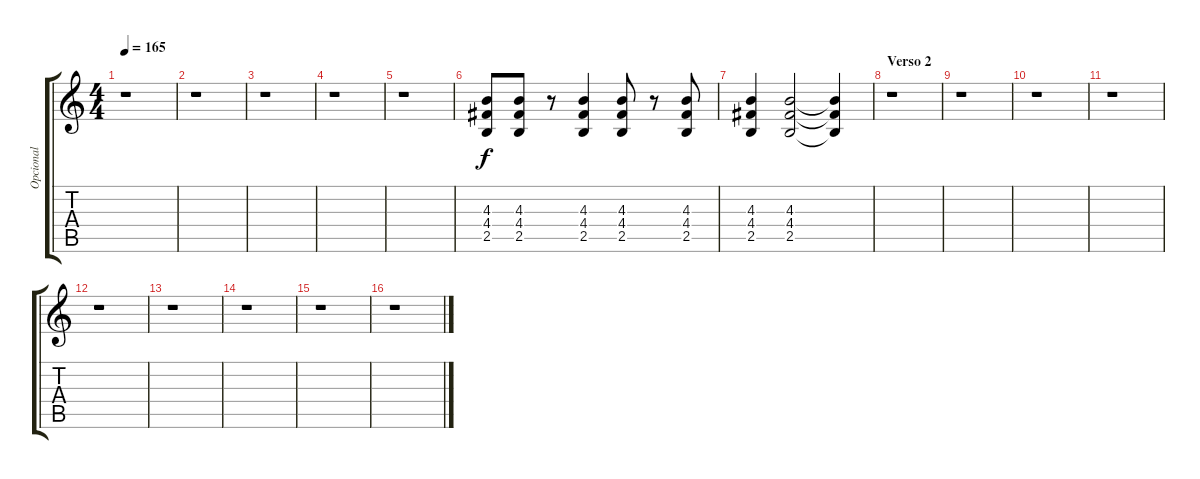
\track ("Opcional" "Opcional") {instrument overdrivenguitar}
\staff {score tabs}
\tuning (E4 B3 G3 D3 A2 E2) {hide}
\ts (4 4)
\tempo 165
\clef g2
\ks c
r.1{dy f} |
r.1 |
r.1 |
r.1 |
r.1 |
(4.3 4.4 2.5).8 (4.3 4.4 2.5).8 r.8 (4.3 4.4 2.5).4 (4.3 4.4 2.5).8 r.8 (4.3 4.4 2.5).8 |
(4.3 4.4 2.5).4 (4.3 4.4 2.5).2 (4.3{t} 4.4{t} 2.5{t}).4 |
\section ("" "Verso 2")
r.1 |
r.1 |
r.1 |
r.1 |
r.1 |
r.1 |
r.1 |
r.1 |
r.1
